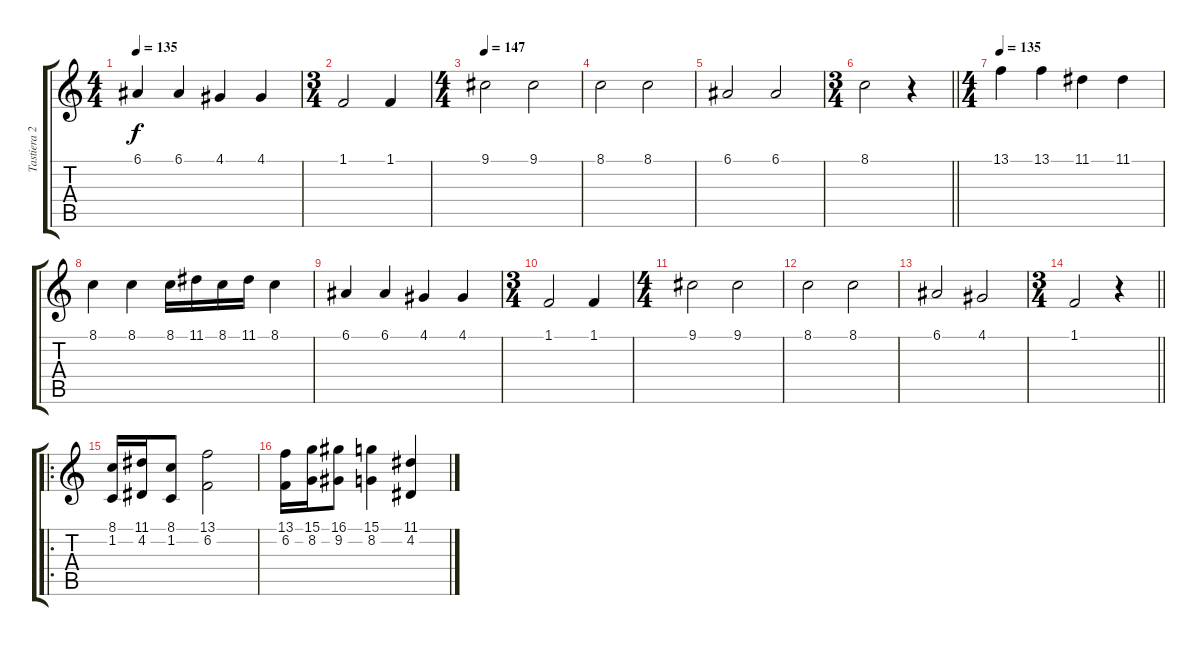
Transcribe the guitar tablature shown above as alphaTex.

\track ("Tastiera 2" "Tastiera 2") {instrument lead2sawtooth}
\staff {score tabs}
\tuning (E4 B3 G3 D3 A2 E2) {hide}
\ts (4 4)
\tempo 135
\clef g2
\ks c
6.1.4{dy f} 6.1.4 4.1.4 4.1.4 |
\ts (3 4)
1.1.2 1.1.4 |
\ts (4 4)
\tempo 147
9.1.2{instrument stringensemble1} 9.1.2 |
8.1.2 8.1.2 |
6.1.2 6.1.2 |
\ts (3 4)
\barLineRight lightlight
8.1.2 r.4 |
\ts (4 4)
\tempo 135
13.1.4{instrument lead2sawtooth} 13.1.4 11.1.4 11.1.4 |
8.1.4 8.1.4 8.1.16 11.1.16 8.1.16 11.1.16 8.1.4 |
6.1.4 6.1.4 4.1.4 4.1.4 |
\ts (3 4)
1.1.2 1.1.4 |
\ts (4 4)
9.1.2 9.1.2 |
8.1.2 8.1.2 |
6.1.2 4.1.2 |
\ts (3 4)
\barLineRight lightlight
1.1.2 r.4 |
\ro
(8.1 1.2).16{instrument harmonica} (11.1 4.2).16 (8.1 1.2).8 (13.1 6.2).2 |
(13.1 6.2).16 (15.1 8.2).16 (16.1 9.2).8 (15.1 8.2).4 (11.1 4.2).4
